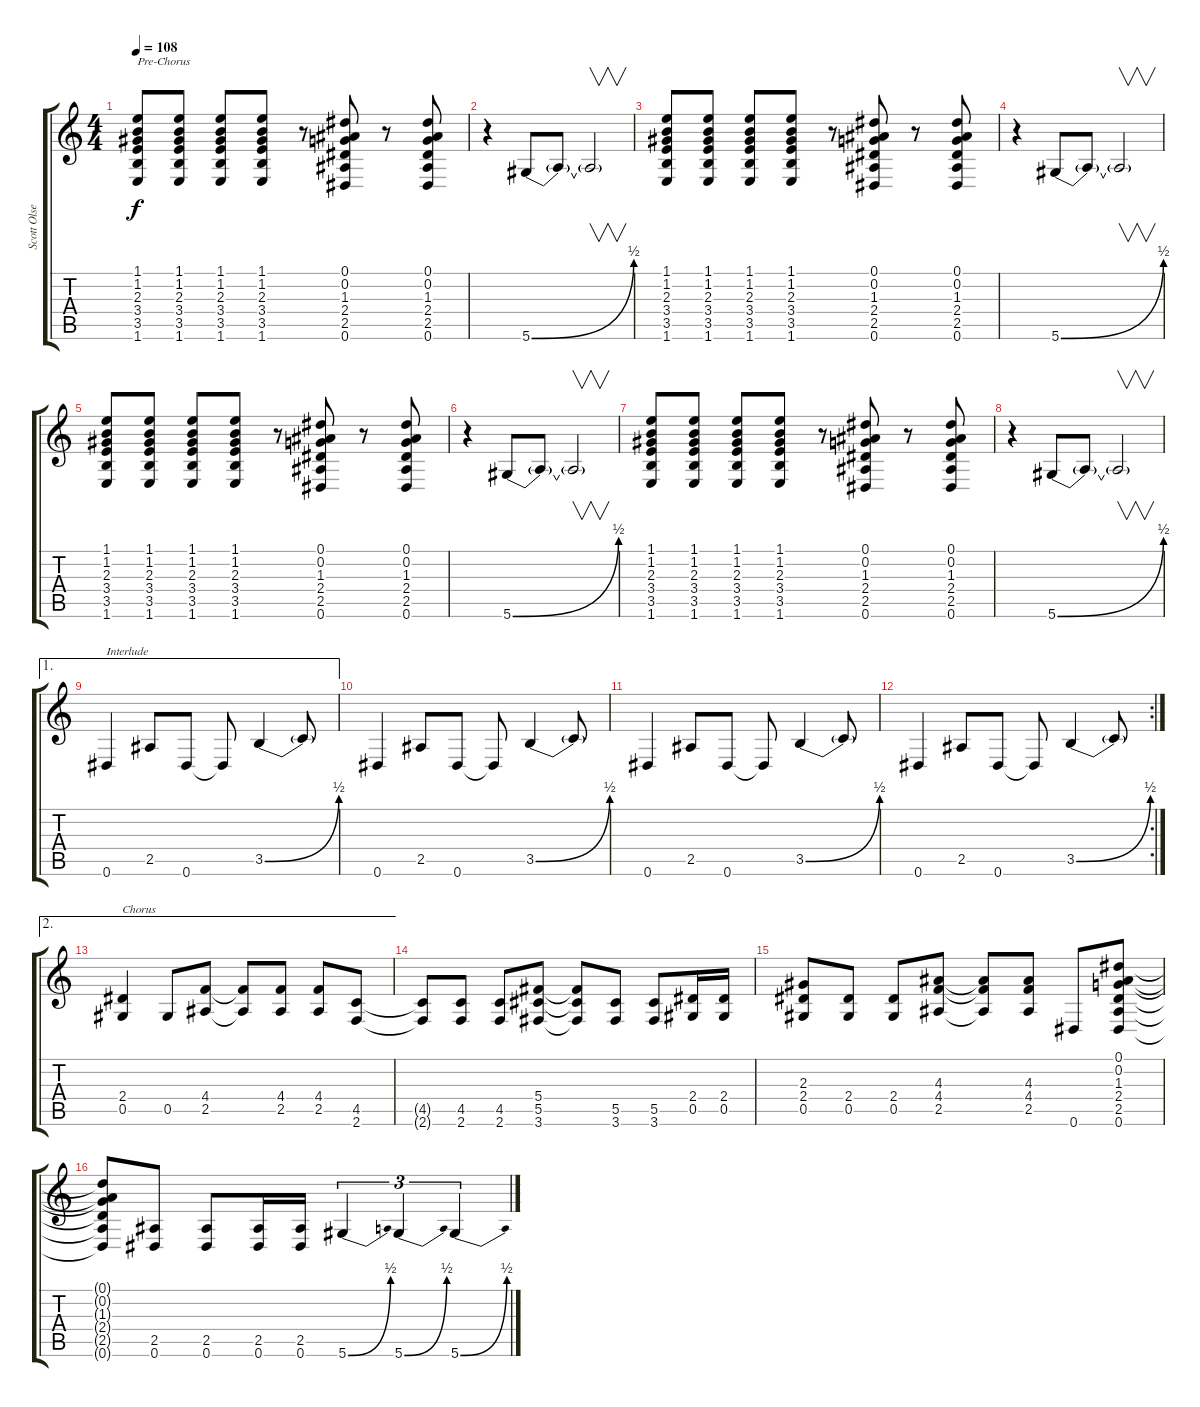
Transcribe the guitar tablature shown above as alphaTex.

\track ("Scott Olsen" "Scott Olse") {instrument acousticguitarsteel}
\staff {score tabs}
\tuning (Eb4 Bb3 Gb3 Db3 Ab2 Eb2) {hide}
\ts (4 4)
\tempo 108
\clef g2
\ks c
(1.1 1.2 2.3 3.4 3.5 1.6).8{txt "Pre-Chorus" dy f} (1.1 1.2 2.3 3.4 3.5 1.6).8 (1.1 1.2 2.3 3.4 3.5 1.6).8 (1.1 1.2 2.3 3.4 3.5 1.6).8 r.8 (0.1 0.2 1.3 2.4 2.5 0.6).8 r.8 (0.1 0.2 1.3 2.4 2.5 0.6).8 |
r.4 5.6{be (bend 0 0 60 2)}.8 5.6{t}.8 5.6{t}.2{v} |
(1.1 1.2 2.3 3.4 3.5 1.6).8 (1.1 1.2 2.3 3.4 3.5 1.6).8 (1.1 1.2 2.3 3.4 3.5 1.6).8 (1.1 1.2 2.3 3.4 3.5 1.6).8 r.8 (0.1 0.2 1.3 2.4 2.5 0.6).8 r.8 (0.1 0.2 1.3 2.4 2.5 0.6).8 |
r.4 5.6{be (bend 0 0 60 2)}.8 5.6{t}.8 5.6{t}.2{v} |
(1.1 1.2 2.3 3.4 3.5 1.6).8 (1.1 1.2 2.3 3.4 3.5 1.6).8 (1.1 1.2 2.3 3.4 3.5 1.6).8 (1.1 1.2 2.3 3.4 3.5 1.6).8 r.8 (0.1 0.2 1.3 2.4 2.5 0.6).8 r.8 (0.1 0.2 1.3 2.4 2.5 0.6).8 |
r.4 5.6{be (bend 0 0 60 2)}.8 5.6{t}.8 5.6{t}.2{v} |
(1.1 1.2 2.3 3.4 3.5 1.6).8 (1.1 1.2 2.3 3.4 3.5 1.6).8 (1.1 1.2 2.3 3.4 3.5 1.6).8 (1.1 1.2 2.3 3.4 3.5 1.6).8 r.8 (0.1 0.2 1.3 2.4 2.5 0.6).8 r.8 (0.1 0.2 1.3 2.4 2.5 0.6).8 |
r.4 5.6{be (bend 0 0 60 2)}.8 5.6{t}.8 5.6{t}.2{v} |
\ae 1
0.6.4{txt "Interlude"} 2.5.8 0.6.8 0.6{t}.8 3.5{be (bend 0 0 60 2)}.4 3.5{t}.8 |
0.6.4 2.5.8 0.6.8 0.6{t}.8 3.5{be (bend 0 0 60 2)}.4 3.5{t}.8 |
0.6.4 2.5.8 0.6.8 0.6{t}.8 3.5{be (bend 0 0 60 2)}.4 3.5{t}.8 |
\rc 2
0.6.4 2.5.8 0.6.8 0.6{t}.8 3.5{be (bend 0 0 60 2)}.4 3.5{t}.8 |
\ae 2
(2.4 0.5).4{txt "Chorus"} 0.5.8 (4.4 2.5).8 (4.4{t} 2.5{t}).8 (4.4 2.5).8 (4.4 2.5).8 (4.5 2.6).8 |
(4.5{t} 2.6{t}).8 (4.5 2.6).8 (4.5 2.6).8 (5.4 5.5 3.6).8 (5.4{t} 5.5{t} 3.6{t}).8 (5.5 3.6).8 (5.5 3.6).8 (2.4 0.5).16 (2.4 0.5).16 |
(2.3 2.4 0.5).8 (2.4 0.5).8 (2.4 0.5).8 (4.3 4.4 2.5).8 (4.3{t} 4.4{t} 2.5{t}).8 (4.3 4.4 2.5).8 0.6.8 (0.1 0.2 1.3 2.4 2.5 0.6).8 |
(0.1{t} 0.2{t} 1.3{t} 2.4{t} 2.5{t} 0.6{t}).8 (2.5 0.6).8 (2.5 0.6).8 (2.5 0.6).16 (2.5 0.6).16 5.6{be (bend 0 0 60 2)}.4{tu (3 2)} 5.6{be (bend 0 0 60 2)}.4{tu (3 2)} 5.6{be (bend 0 0 60 2)}.4{tu (3 2)}
